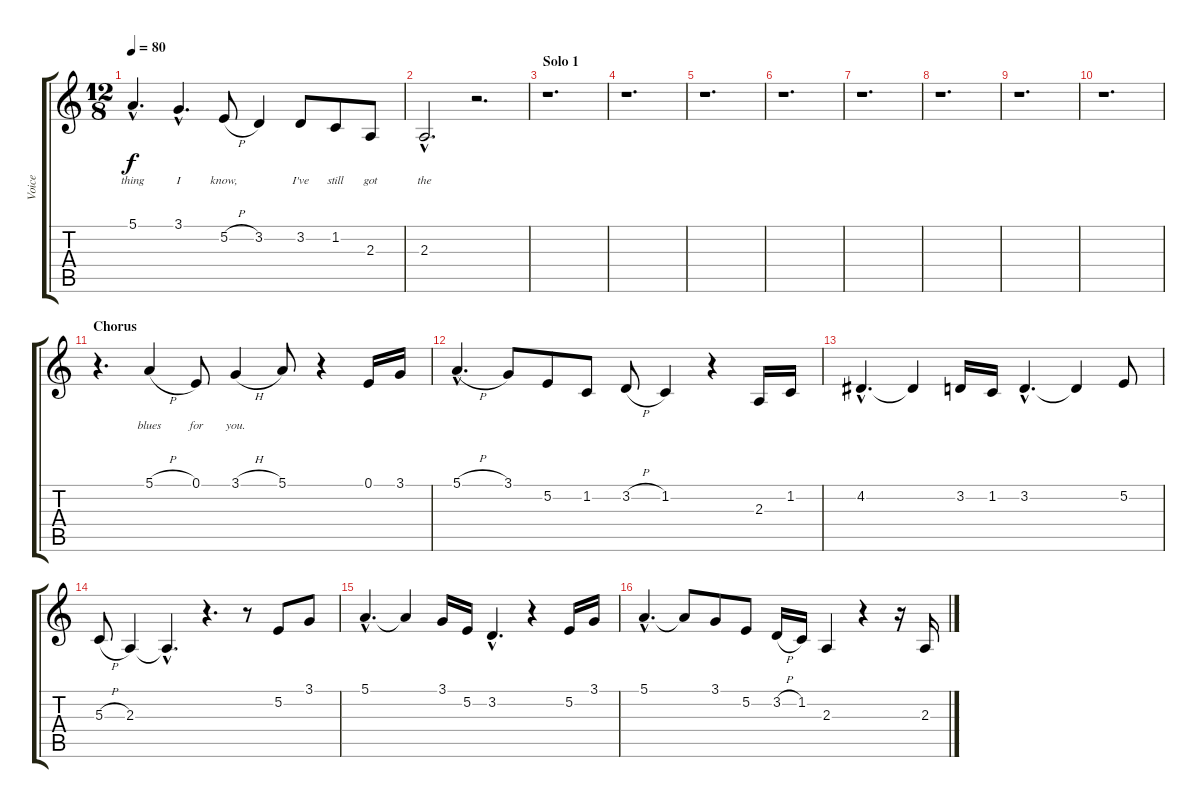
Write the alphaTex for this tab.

\track ("Voice" "Voice") {instrument clarinet}
\staff {score tabs}
\tuning (E4 B3 G3 D3 A2 E2) {hide}
\ts (12 8)
\tempo 80
\clef g2
\ks c
5.1{hac}.4{d lyrics (0 "thing") lyrics (1 "") lyrics (2 "") lyrics (3 "") lyrics (4 "") dy f} 3.1{hac}.4{d lyrics (0 "I") lyrics (1 "") lyrics (2 "") lyrics (3 "") lyrics (4 "")} 5.2{h}.8{lyrics (0 "know,") lyrics (1 "") lyrics (2 "") lyrics (3 "") lyrics (4 "")} 3.2.4{lyrics (0 "") lyrics (1 "") lyrics (2 "") lyrics (3 "") lyrics (4 "")} 3.2.8{lyrics (0 "I've") lyrics (1 "") lyrics (2 "") lyrics (3 "") lyrics (4 "")} 1.2.8{lyrics (0 "still") lyrics (1 "") lyrics (2 "") lyrics (3 "") lyrics (4 "")} 2.3.8{lyrics (0 "got") lyrics (1 "") lyrics (2 "") lyrics (3 "") lyrics (4 "")} |
2.3{hac}.2{d lyrics (0 "the") lyrics (1 "") lyrics (2 "") lyrics (3 "") lyrics (4 "")} r.2{d} |
\section ("" "Solo 1")
r.1{d} |
r.1{d} |
r.1{d} |
r.1{d} |
r.1{d} |
r.1{d} |
r.1{d} |
r.1{d} |
\section ("" "Chorus")
r.4{d} 5.1{h}.4{lyrics (0 "blues") lyrics (1 "") lyrics (2 "") lyrics (3 "") lyrics (4 "")} 0.1.8{lyrics (0 "for") lyrics (1 "") lyrics (2 "") lyrics (3 "") lyrics (4 "")} 3.1{h}.4{lyrics (0 "you.") lyrics (1 "") lyrics (2 "") lyrics (3 "") lyrics (4 "")} 5.1.8 r.4 0.1.16 3.1.16 |
5.1{h hac}.4{d} 3.1.8 5.2.8 1.2.8 3.2{h}.8 1.2.4 r.4 2.3.16 1.2.16 |
4.2{hac}.4{d} 4.2{t}.4 3.2.16 1.2.16 3.2{hac}.4{d} 3.2{t}.4 5.2.8 |
5.3{h}.8 2.3.4 2.3{hac t}.4{d} r.4{d} r.8 5.2.8 3.1.8 |
5.1{hac}.4{d} 5.1{t}.4 3.1.16 5.2.16 3.2{hac}.4{d} r.4 5.2.16 3.1.16 |
5.1{hac}.4{d} 5.1{t}.8 3.1.8 5.2.8 3.2{h}.16 1.2.16 2.3.4 r.4 r.16 2.3.16
